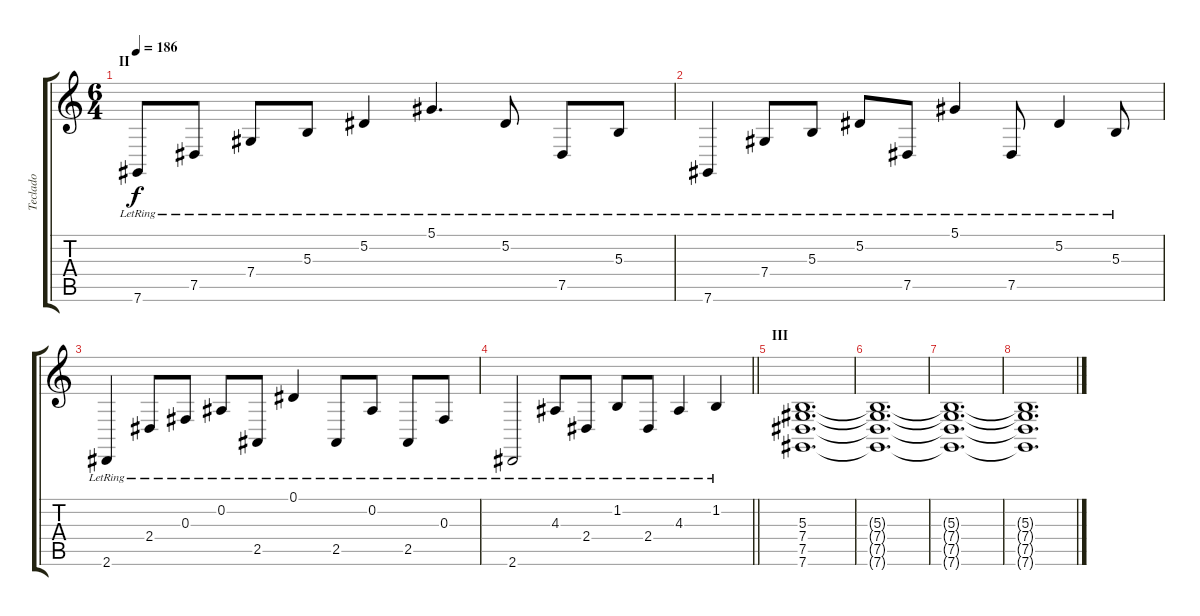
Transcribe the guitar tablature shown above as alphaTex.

\track ("Teclado" "Teclado") {instrument acousticgrandpiano}
\staff {score tabs}
\tuning (Eb4 Bb3 Gb3 Db3 Ab2 Db2) {hide}
\ts (6 4)
\section ("" "II")
\tempo 186
\clef g2
\ks c
7.6{lr}.8{dy f} 7.5{lr}.8 7.4{lr}.8 5.3{lr}.8 5.2{lr}.4 5.1{lr}.4{d} 5.2{lr}.8 7.5{lr}.8 5.3{lr}.8 |
7.6{lr}.4 7.4{lr}.8 5.3{lr}.8 5.2{lr}.8 7.5{lr}.8 5.1{lr}.4 7.5{lr}.8 5.2{lr}.4 5.3{lr}.8 |
2.6{lr}.4 2.4{lr}.8 0.3{lr}.8 0.2{lr}.8 2.5{lr}.8 0.1{lr}.4 2.5{lr}.8 0.2{lr}.8 2.5{lr}.8 0.3{lr}.8 |
\barLineRight lightlight
2.6{lr}.2 4.3{lr}.8 2.4{lr}.8 1.2{lr}.8 2.4{lr}.8 4.3{lr}.4 1.2{lr}.4 |
\section ("" "III")
(5.3 7.4 7.5 7.6).1{d} |
(5.3{t} 7.4{t} 7.5{t} 7.6{t}).1{d} |
(5.3{t} 7.4{t} 7.5{t} 7.6{t}).1{d} |
(5.3{t} 7.4{t} 7.5{t} 7.6{t}).1{d}
